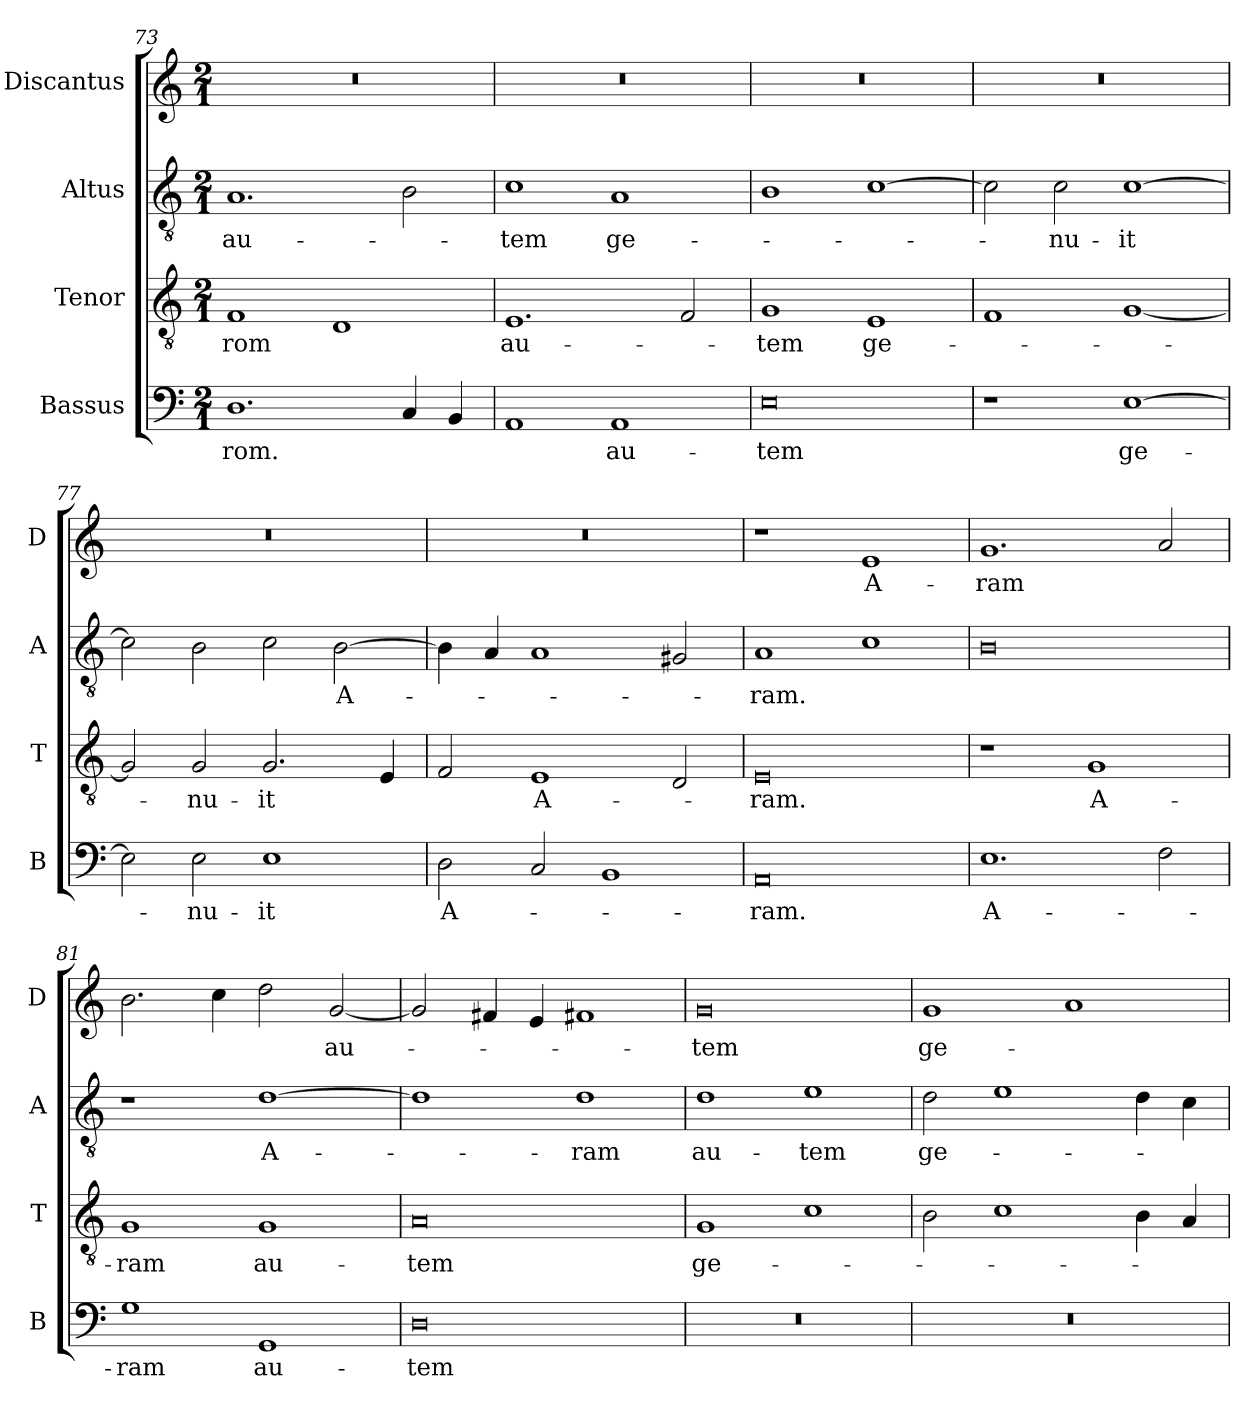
**kern	**text	**kern	**text	**kern	**text	**kern	**text
*part4	*part4	*part3	*part3	*part2	*part2	*part1	*part1
*staff4	*staff4	*staff3	*staff3	*staff2	*staff2	*staff1	*staff1
*I"Bassus	*	*I"Tenor	*	*I"Altus	*	*I"Discantus	*
*I'B	*	*I'T	*	*I'A	*	*I'D	*
*clefF4	*	*clefGv2	*	*clefGv2	*	*clefG2	*
*k[]	*	*k[]	*	*k[]	*	*k[]	*
*M2/1	*	*M2/1	*	*M2/1	*	*M2/1	*
=73	=73	=73	=73	=73	=73	=73	=73
1.D	-rom.	1F	-rom	1.A	au-	0r	.
.	.	1D	.	.	.	.	.
4C/	.	.	.	2B\	.	.	.
4BB/	.	.	.	.	.	.	.
=74	=74	=74	=74	=74	=74	=74	=74
1AA	.	1.E	au-	1c	-tem	0r	.
1AA	au-	.	.	1A	ge-	.	.
.	.	2F/	.	.	.	.	.
=75	=75	=75	=75	=75	=75	=75	=75
0E	-tem	1G	-tem	1B	.	0r	.
.	.	1E	ge-	[1c	.	.	.
=76	=76	=76	=76	=76	=76	=76	=76
1r	.	1F	.	2c\]	.	0r	.
.	.	.	.	2c\	-nu-	.	.
[1E	ge-	[1G	.	[1c	-it	.	.
=77	=77	=77	=77	=77	=77	=77	=77
2E\]	.	2G/]	.	2c\]	.	0r	.
2E\	-nu-	2G/	-nu-	2B\	.	.	.
1E	-it	2.G/	-it	2c\	.	.	.
.	.	.	.	[2B\	A-	.	.
.	.	4E/	.	.	.	.	.
=78	=78	=78	=78	=78	=78	=78	=78
2D\	A-	2F/	.	4B\]	.	0r	.
.	.	.	.	4A/	.	.	.
2C/	.	1E	A-	1A	.	.	.
1BB	.	.	.	.	.	.	.
.	.	2D/	.	2G#X/	.	.	.
=79	=79	=79	=79	=79	=79	=79	=79
0AA	-ram.	0E	-ram.	1A	-ram.	1r	.
.	.	.	.	1c	.	1e	A-
=80	=80	=80	=80	=80	=80	=80	=80
1.E	A-	1r	.	0B	.	1.g	-ram
.	.	1G	A-	.	.	.	.
2F\	.	.	.	.	.	2a/	.
=81	=81	=81	=81	=81	=81	=81	=81
1G	-ram	1G	-ram	1r	.	2.b\	.
.	.	.	.	.	.	4cc\	.
1GG	au-	1G	au-	[1d	A-	2dd\	.
.	.	.	.	.	.	[2g/	au-
=82	=82	=82	=82	=82	=82	=82	=82
0D	-tem	0A	-tem	1d]	.	2g/]	.
.	.	.	.	.	.	4f#X/	.
.	.	.	.	.	.	4e/	.
.	.	.	.	1d	-ram	1f#X	.
=83	=83	=83	=83	=83	=83	=83	=83
0r	.	1G	ge-	1d	au-	0g	-tem
.	.	1c	.	1e	-tem	.	.
=84	=84	=84	=84	=84	=84	=84	=84
0r	.	2B\	.	2d\	ge-	1g	ge-
.	.	1c	.	1e	.	.	.
.	.	.	.	.	.	1a	.
.	.	4B\	.	4d\	.	.	.
.	.	4A/	.	4c\	.	.	.
=	=	=	=	=	=	=	=
*-	*-	*-	*-	*-	*-	*-	*-
